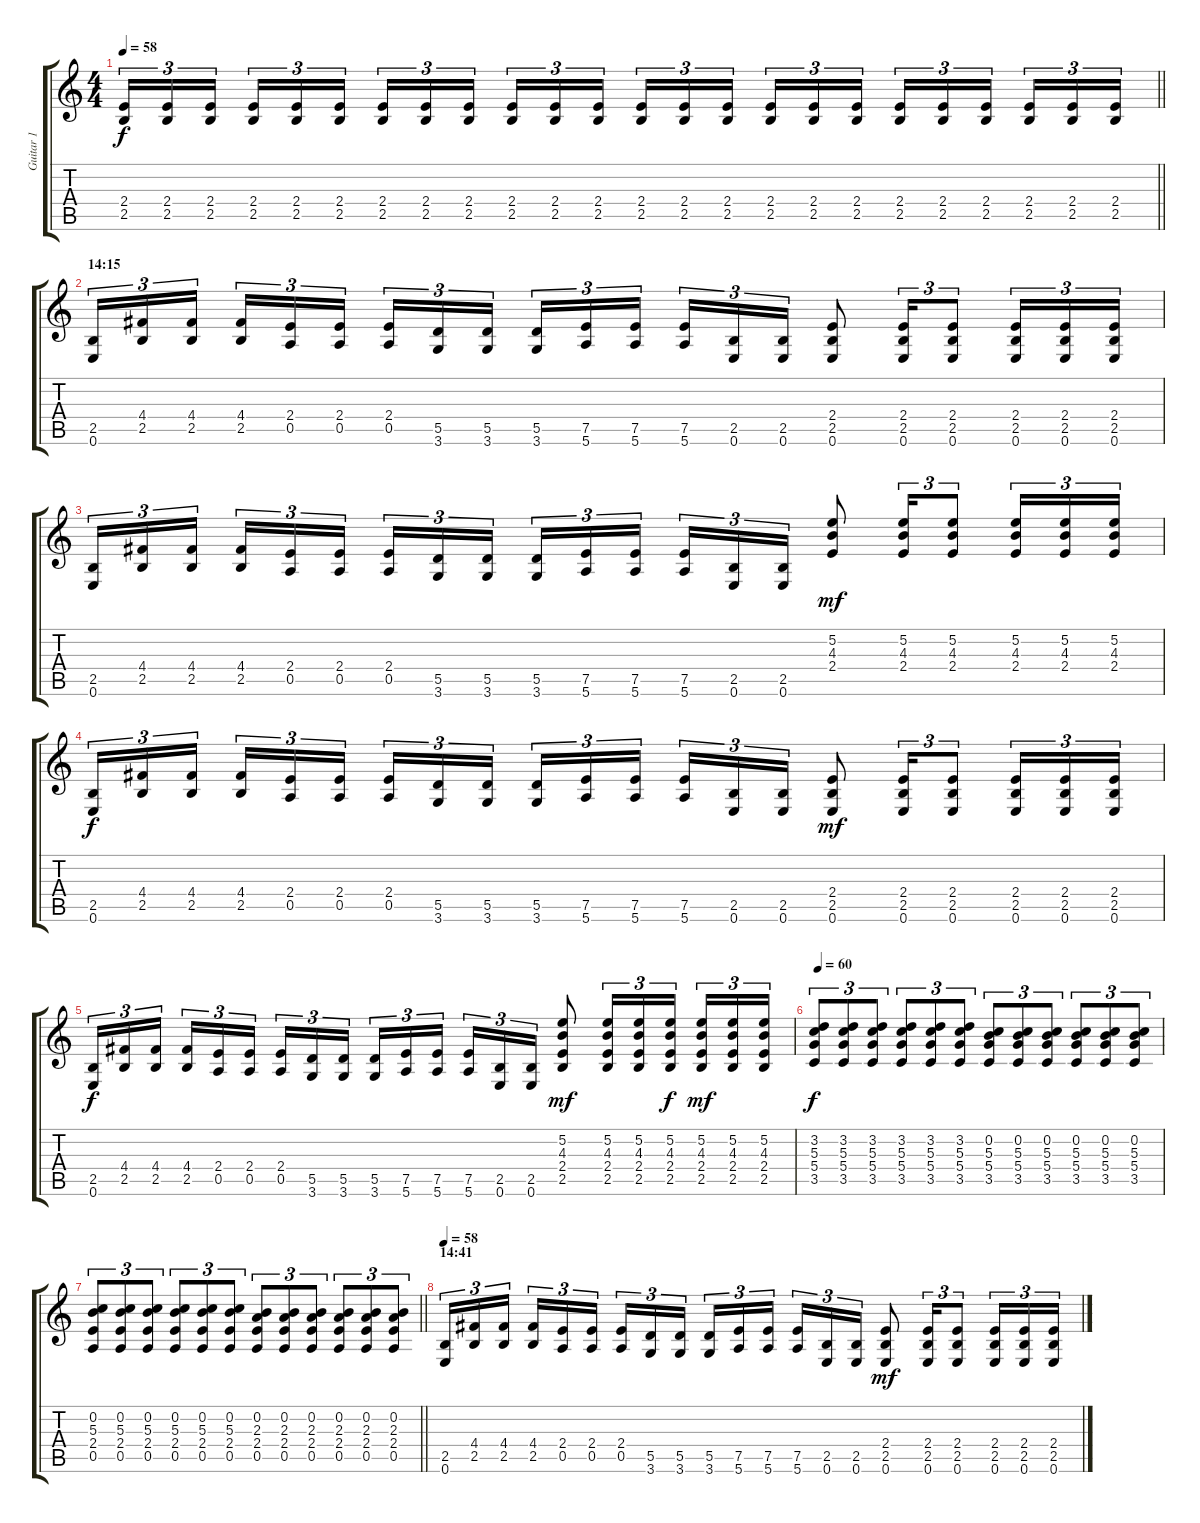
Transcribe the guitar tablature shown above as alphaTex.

\track ("Guitar 1" "Guitar 1") {instrument distortionguitar}
\staff {score tabs}
\tuning (E4 B3 G3 D3 A2 E2) {hide}
\ts (4 4)
\tempo 58
\clef g2
\barLineRight lightlight
\ks c
(2.4 2.5).16{tu (3 2) dy f} (2.4 2.5).16{tu (3 2)} (2.4 2.5).16{tu (3 2) beam splitsecondary} (2.4 2.5).16{tu (3 2)} (2.4 2.5).16{tu (3 2)} (2.4 2.5).16{tu (3 2)} (2.4 2.5).16{tu (3 2)} (2.4 2.5).16{tu (3 2)} (2.4 2.5).16{tu (3 2) beam splitsecondary} (2.4 2.5).16{tu (3 2)} (2.4 2.5).16{tu (3 2)} (2.4 2.5).16{tu (3 2)} (2.4 2.5).16{tu (3 2)} (2.4 2.5).16{tu (3 2)} (2.4 2.5).16{tu (3 2) beam splitsecondary} (2.4 2.5).16{tu (3 2)} (2.4 2.5).16{tu (3 2)} (2.4 2.5).16{tu (3 2)} (2.4 2.5).16{tu (3 2)} (2.4 2.5).16{tu (3 2)} (2.4 2.5).16{tu (3 2) beam splitsecondary} (2.4 2.5).16{tu (3 2)} (2.4 2.5).16{tu (3 2)} (2.4 2.5).16{tu (3 2)} |
\section ("" "14:15")
(2.5 0.6).16{tu (3 2)} (4.4 2.5).16{tu (3 2)} (4.4 2.5).16{tu (3 2) beam splitsecondary} (4.4 2.5).16{tu (3 2)} (2.4 0.5).16{tu (3 2)} (2.4 0.5).16{tu (3 2)} (2.4 0.5).16{tu (3 2)} (5.5 3.6).16{tu (3 2)} (5.5 3.6).16{tu (3 2) beam splitsecondary} (5.5 3.6).16{tu (3 2)} (7.5 5.6).16{tu (3 2)} (7.5 5.6).16{tu (3 2)} (7.5 5.6).16{tu (3 2)} (2.5 0.6).16{tu (3 2)} (2.5 0.6).16{tu (3 2)} (2.4 2.5 0.6).8 (2.4 2.5 0.6).16{tu (3 2)} (2.4 2.5 0.6).8{tu (3 2)} (2.4 2.5 0.6).16{tu (3 2)} (2.4 2.5 0.6).16{tu (3 2)} (2.4 2.5 0.6).16{tu (3 2)} |
(2.5 0.6).16{tu (3 2)} (4.4 2.5).16{tu (3 2)} (4.4 2.5).16{tu (3 2) beam splitsecondary} (4.4 2.5).16{tu (3 2)} (2.4 0.5).16{tu (3 2)} (2.4 0.5).16{tu (3 2)} (2.4 0.5).16{tu (3 2)} (5.5 3.6).16{tu (3 2)} (5.5 3.6).16{tu (3 2) beam splitsecondary} (5.5 3.6).16{tu (3 2)} (7.5 5.6).16{tu (3 2)} (7.5 5.6).16{tu (3 2)} (7.5 5.6).16{tu (3 2)} (2.5 0.6).16{tu (3 2)} (2.5 0.6).16{tu (3 2)} (5.2 4.3 2.4).8{dy mf} (5.2 4.3 2.4).16{tu (3 2)} (5.2 4.3 2.4).8{tu (3 2)} (5.2 4.3 2.4).16{tu (3 2)} (5.2 4.3 2.4).16{tu (3 2)} (5.2 4.3 2.4).16{tu (3 2)} |
(2.5 0.6).16{tu (3 2) dy f} (4.4 2.5).16{tu (3 2)} (4.4 2.5).16{tu (3 2) beam splitsecondary} (4.4 2.5).16{tu (3 2)} (2.4 0.5).16{tu (3 2)} (2.4 0.5).16{tu (3 2)} (2.4 0.5).16{tu (3 2)} (5.5 3.6).16{tu (3 2)} (5.5 3.6).16{tu (3 2) beam splitsecondary} (5.5 3.6).16{tu (3 2)} (7.5 5.6).16{tu (3 2)} (7.5 5.6).16{tu (3 2)} (7.5 5.6).16{tu (3 2)} (2.5 0.6).16{tu (3 2)} (2.5 0.6).16{tu (3 2)} (2.4 2.5 0.6).8{dy mf} (2.4 2.5 0.6).16{tu (3 2)} (2.4 2.5 0.6).8{tu (3 2)} (2.4 2.5 0.6).16{tu (3 2)} (2.4 2.5 0.6).16{tu (3 2)} (2.4 2.5 0.6).16{tu (3 2)} |
(2.5 0.6).16{tu (3 2) dy f} (4.4 2.5).16{tu (3 2)} (4.4 2.5).16{tu (3 2) beam splitsecondary} (4.4 2.5).16{tu (3 2)} (2.4 0.5).16{tu (3 2)} (2.4 0.5).16{tu (3 2)} (2.4 0.5).16{tu (3 2)} (5.5 3.6).16{tu (3 2)} (5.5 3.6).16{tu (3 2) beam splitsecondary} (5.5 3.6).16{tu (3 2)} (7.5 5.6).16{tu (3 2)} (7.5 5.6).16{tu (3 2)} (7.5 5.6).16{tu (3 2)} (2.5 0.6).16{tu (3 2)} (2.5 0.6).16{tu (3 2)} (5.2 4.3 2.4 2.5).8{dy mf} (5.2 4.3 2.4 2.5).16{tu (3 2)} (5.2 4.3 2.4 2.5).16{tu (3 2)} (5.2 4.3 2.4 2.5).16{tu (3 2) dy f beam splitsecondary} (5.2 4.3 2.4 2.5).16{tu (3 2) dy mf} (5.2 4.3 2.4 2.5).16{tu (3 2)} (5.2 4.3 2.4 2.5).16{tu (3 2)} |
\tempo 60
(3.2 5.3 5.4 3.5).8{tu (3 2) dy f} (3.2 5.3 5.4 3.5).8{tu (3 2)} (3.2 5.3 5.4 3.5).8{tu (3 2)} (3.2 5.3 5.4 3.5).8{tu (3 2)} (3.2 5.3 5.4 3.5).8{tu (3 2)} (3.2 5.3 5.4 3.5).8{tu (3 2)} (0.2 5.3 5.4 3.5).8{tu (3 2)} (0.2 5.3 5.4 3.5).8{tu (3 2)} (0.2 5.3 5.4 3.5).8{tu (3 2)} (0.2 5.3 5.4 3.5).8{tu (3 2)} (0.2 5.3 5.4 3.5).8{tu (3 2)} (0.2 5.3 5.4 3.5).8{tu (3 2)} |
\barLineRight lightlight
(0.2 5.3 2.4 0.5).8{tu (3 2)} (0.2 5.3 2.4 0.5).8{tu (3 2)} (0.2 5.3 2.4 0.5).8{tu (3 2)} (0.2 5.3 2.4 0.5).8{tu (3 2)} (0.2 5.3 2.4 0.5).8{tu (3 2)} (0.2 5.3 2.4 0.5).8{tu (3 2)} (0.2 2.3 2.4 0.5).8{tu (3 2)} (0.2 2.3 2.4 0.5).8{tu (3 2)} (0.2 2.3 2.4 0.5).8{tu (3 2)} (0.2 2.3 2.4 0.5).8{tu (3 2)} (0.2 2.3 2.4 0.5).8{tu (3 2)} (0.2 2.3 2.4 0.5).8{tu (3 2)} |
\section ("" "14:41")
\tempo 58
(2.5 0.6).16{tu (3 2)} (4.4 2.5).16{tu (3 2)} (4.4 2.5).16{tu (3 2) beam splitsecondary} (4.4 2.5).16{tu (3 2)} (2.4 0.5).16{tu (3 2)} (2.4 0.5).16{tu (3 2)} (2.4 0.5).16{tu (3 2)} (5.5 3.6).16{tu (3 2)} (5.5 3.6).16{tu (3 2) beam splitsecondary} (5.5 3.6).16{tu (3 2)} (7.5 5.6).16{tu (3 2)} (7.5 5.6).16{tu (3 2)} (7.5 5.6).16{tu (3 2)} (2.5 0.6).16{tu (3 2)} (2.5 0.6).16{tu (3 2)} (2.4 2.5 0.6).8{dy mf} (2.4 2.5 0.6).16{tu (3 2)} (2.4 2.5 0.6).8{tu (3 2)} (2.4 2.5 0.6).16{tu (3 2)} (2.4 2.5 0.6).16{tu (3 2)} (2.4 2.5 0.6).16{tu (3 2)}
